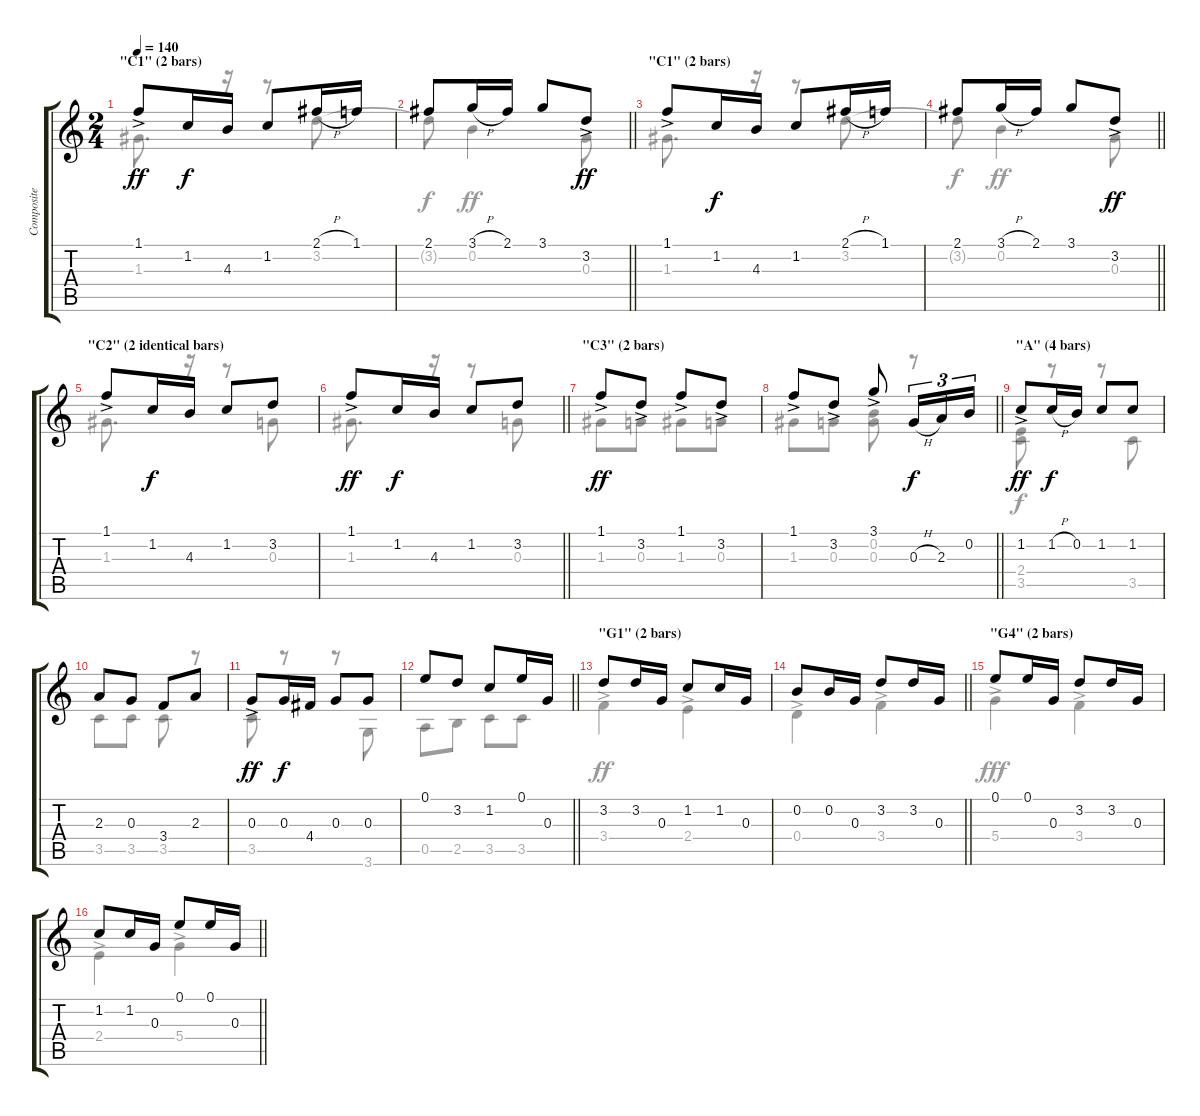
\track ("Composite Original" "Composite ") {solo instrument acousticguitarsteel}
\staff {score tabs}
\tuning (E4 B3 G3 D3 A2 E2) {hide}
\voice
\ts (2 4)
\section ("" "\"C1\" (2 bars)")
\tempo 140
\clef g2
\ks c
1.1{ac}.8{dy ff} 1.2.16{dy f} 4.3.16 1.2.8 2.1{h}.16 1.1.16 |
\barLineRight lightlight
2.1.8 3.1{h}.16 2.1.16 3.1.8 3.2{ac}.8{dy ff} |
\section ("" "\"C1\" (2 bars)")
1.1{ac}.8 1.2.16{dy f} 4.3.16 1.2.8 2.1{h}.16 1.1.16 |
\barLineRight lightlight
2.1.8 3.1{h}.16 2.1.16 3.1.8 3.2{ac}.8{dy ff} |
\section ("" "\"C2\" (2 identical bars)")
1.1{ac}.8 1.2.16{dy f} 4.3.16 1.2.8 3.2.8 |
\barLineRight lightlight
1.1{ac}.8{dy ff} 1.2.16{dy f} 4.3.16 1.2.8 3.2.8 |
\section ("" "\"C3\" (2 bars)")
1.1{ac}.8{dy ff} 3.2{ac}.8 1.1{ac}.8 3.2{ac}.8 |
\barLineRight lightlight
1.1{ac}.8 3.2{ac}.8 3.1{ac}.8 0.3{h}.16{tu (3 2) dy f} 2.3.16{tu (3 2)} 0.2.16{tu (3 2)} |
\section ("" "\"A\" (4 bars)")
1.2{ac}.8{dy ff} 1.2{h}.16{dy f} 0.2.16 1.2.8 1.2.8 |
2.3.8 0.3.8 3.4.8 2.3.8 |
0.3{ac}.8{dy ff} 0.3.16{dy f} 4.4.16 0.3.8 0.3.8 |
\barLineRight lightlight
0.1.8 3.2.8 1.2.8 0.1.16 0.3.16 |
\section ("" "\"G1\" (2 bars)")
3.2.8 3.2.16 0.3.16 1.2.8 1.2.16 0.3.16 |
\barLineRight lightlight
0.2.8 0.2.16 0.3.16 3.2.8 3.2.16 0.3.16 |
\section ("" "\"G4\" (2 bars)")
0.1.8 0.1.16 0.3.16 3.2.8 3.2.16 0.3.16 |
\barLineRight lightlight
1.2.8 1.2.16 0.3.16 0.1.8 0.1.16 0.3.16
\voice
\clef g2
\ottava regular
\simile none
\ks c
1.3.8{d dy ff} r.16 r.8 3.2.8 |
\barLineRight lightlight
3.2{t}.8{dy f} 0.2.4{dy ff} 0.3.8 |
1.3.8{d} r.16 r.8 3.2.8 |
\barLineRight lightlight
3.2{t}.8{dy f} 0.2.4{dy ff} 0.3.8 |
1.3.8{d} r.16 r.8 0.3.8 |
\barLineRight lightlight
1.3.8{d} r.16 r.8 0.3.8 |
1.3.8 0.3.8 1.3.8 0.3.8 |
\barLineRight lightlight
1.3.8 0.3.8 (0.2 0.3).8 r.8 |
(2.4 3.5).8{dy f} r.8 r.8 3.5.8 |
3.5.8 3.5.8 3.5.8 r.8 |
3.5.8 r.8 r.8 3.6.8 |
\barLineRight lightlight
0.5.8 2.5.8 3.5.8 3.5.8 |
3.4{ac}.4{dy ff} 2.4{ac}.4 |
\barLineRight lightlight
0.4{ac}.4 3.4{ac}.4 |
5.4{ac}.4{dy fff} 3.4{ac}.4 |
\barLineRight lightlight
2.4{ac}.4 5.4{ac}.4
